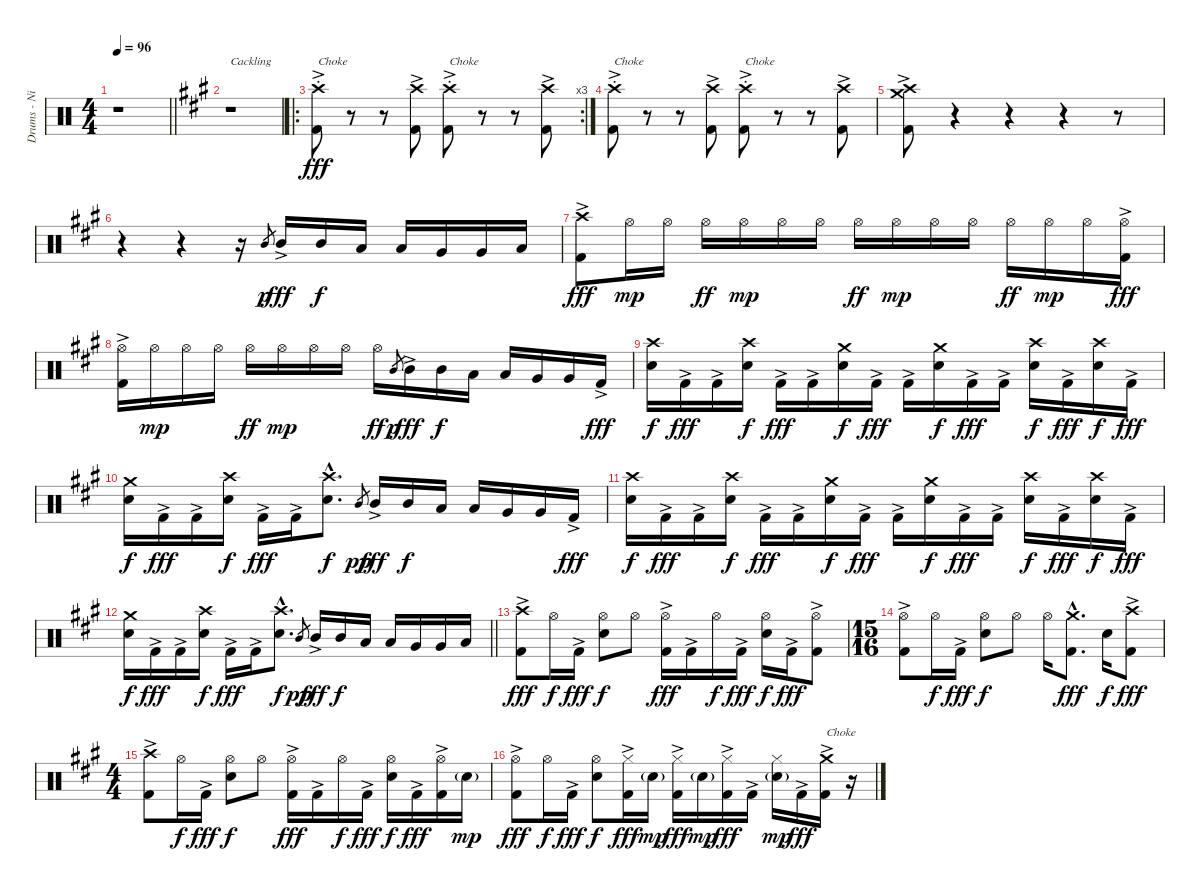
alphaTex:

\track ("Drums - Nick Menza" "Drums - Ni") {instrument percussion}
\staff {score}
\articulation defaults
\ts (4 4)
\tempo 96
\clef neutral
\barLineRight lightlight
\ks c
r.1{dy fff} |
\ks f#minor
r.1{txt "Cackling"} |
\ro
\rc 3
("Crash high (hit)"{st} "Kick (hit) 2"{ac}).8{txt "Choke "} r.8 r.8 ("Crash high (hit)" "Kick (hit) 2"{ac}).8 ("Crash high (hit)"{st} "Kick (hit) 2"{ac}).8{txt "Choke"} r.8 r.8 ("Crash high (hit)" "Kick (hit) 2"{ac}).8 |
("Crash high (hit)"{st} "Kick (hit) 2"{ac}).8{txt "Choke"} r.8 r.8 ("Crash high (hit)" "Kick (hit) 2"{ac}).8 ("Crash high (hit)"{st} "Kick (hit) 2"{ac}).8{txt "Choke"} r.8 r.8 ("Crash high (hit)" "Kick (hit) 2"{ac}).8 |
("Crash high (hit)" "Crash medium (hit)" "Kick (hit) 2"{ac}).8 r.4 r.4 r.4 r.8 |
r.4 r.4 r.16 "Mid Tom (hit)".8{gr dy p} "Mid Tom (hit)"{ac}.16{dy fff} "Mid Tom (hit)".16{dy f} "Low Tom (hit)".16 "Low Tom (hit)".16 "Very Low Tom (hit)".16 "Very Low Tom (hit)".16 "Low Floor Tom (hit)".16 |
("Crash high (hit)" "Kick (hit) 2"{ac}).8{dy fff} "Hi-Hat (open)".16{dy mp} "Hi-Hat (open)".16 "Hi-Hat (open)".16{dy ff} "Hi-Hat (open)".16{dy mp} "Hi-Hat (open)".16 "Hi-Hat (open)".16 "Hi-Hat (open)".16{dy ff} "Hi-Hat (open)".16{dy mp} "Hi-Hat (open)".16 "Hi-Hat (open)".16 "Hi-Hat (open)".16{dy ff} "Hi-Hat (open)".16{dy mp} "Hi-Hat (open)".16 ("Hi-Hat (open)" "Kick (hit) 2"{ac}).16{dy fff} |
("Hi-Hat (open)" "Kick (hit) 2"{ac}).16 "Hi-Hat (open)".16{dy mp} "Hi-Hat (open)".16 "Hi-Hat (open)".16 "Hi-Hat (open)".16{dy ff} "Hi-Hat (open)".16{dy mp} "Hi-Hat (open)".16 "Hi-Hat (open)".16 "Hi-Hat (open)".16{dy ff} "Mid Tom (hit)".8{gr dy p} "Mid Tom (hit)"{ac}.16{dy fff} "Mid Tom (hit)".16{dy f} "Low Tom (hit)".16 "Low Tom (hit)".16 "Very Low Tom (hit)".16 "Very Low Tom (hit)".16 "Kick (hit) 2"{ac}.16{dy fff} |
("Crash high (hit)" "Snare (hit) 2").16{dy f} "Kick (hit) 2"{ac}.16{dy fff} "Kick (hit) 2"{ac}.16 ("Crash high (hit)" "Snare (hit) 2").16{dy f} "Kick (hit) 2"{ac}.16{dy fff} "Kick (hit) 2"{ac}.16 ("Crash medium (hit)" "Snare (hit) 2").16{dy f} "Kick (hit) 2"{ac}.16{dy fff} "Kick (hit) 2"{ac}.16 ("Crash medium (hit)" "Snare (hit) 2").16{dy f} "Kick (hit) 2"{ac}.16{dy fff} "Kick (hit) 2"{ac}.16 ("Crash high (hit)" "Snare (hit) 2").16{dy f} "Kick (hit) 2"{ac}.16{dy fff} ("Crash high (hit)" "Snare (hit) 2").16{dy f} "Kick (hit) 2"{ac}.16{dy fff} |
("Crash medium (hit)" "Snare (hit) 2").16{dy f} "Kick (hit) 2"{ac}.16{dy fff} "Kick (hit) 2"{ac}.16 ("Crash high (hit)" "Snare (hit) 2").16{dy f} "Kick (hit) 2"{ac}.16{dy fff} "Kick (hit) 2"{ac}.16 ("Crash high (hit)"{hac} "Snare (hit) 2"{hac}).8{d dy f} "Mid Tom (hit)".8{gr dy pp} "Mid Tom (hit)"{ac}.16{dy fff} "Mid Tom (hit)".16{dy f} "Low Tom (hit)".16 "Low Tom (hit)".16 "Very Low Tom (hit)".16 "Very Low Tom (hit)".16 "Kick (hit) 2"{ac}.16{dy fff} |
("Crash high (hit)" "Snare (hit) 2").16{dy f} "Kick (hit) 2"{ac}.16{dy fff} "Kick (hit) 2"{ac}.16 ("Crash high (hit)" "Snare (hit) 2").16{dy f} "Kick (hit) 2"{ac}.16{dy fff} "Kick (hit) 2"{ac}.16 ("Crash medium (hit)" "Snare (hit) 2").16{dy f} "Kick (hit) 2"{ac}.16{dy fff} "Kick (hit) 2"{ac}.16 ("Crash medium (hit)" "Snare (hit) 2").16{dy f} "Kick (hit) 2"{ac}.16{dy fff} "Kick (hit) 2"{ac}.16 ("Crash high (hit)" "Snare (hit) 2").16{dy f} "Kick (hit) 2"{ac}.16{dy fff} ("Crash high (hit)" "Snare (hit) 2").16{dy f} "Kick (hit) 2"{ac}.16{dy fff} |
\barLineRight lightlight
("Crash medium (hit)" "Snare (hit) 2").16{dy f} "Kick (hit) 2"{ac}.16{dy fff} "Kick (hit) 2"{ac}.16 ("Crash high (hit)" "Snare (hit) 2").16{dy f} "Kick (hit) 2"{ac}.16{dy fff} "Kick (hit) 2"{ac}.16 ("Crash high (hit)"{hac} "Snare (hit) 2"{hac}).8{d dy f} "Mid Tom (hit)".8{gr dy pp} "Mid Tom (hit)"{ac}.16{dy fff} "Mid Tom (hit)".16{dy f} "Low Tom (hit)".16 "Low Tom (hit)".16 "Very Low Tom (hit)".16 "Very Low Tom (hit)".16 "Low Floor Tom (hit)".16 |
("Crash high (hit)" "Kick (hit) 2"{ac}).8{dy fff} "Hi-Hat (open)".16{dy f} "Kick (hit) 2"{ac}.16{dy fff} ("Hi-Hat (open)" "Snare (hit) 2").8{dy f} "Hi-Hat (open)".8 ("Hi-Hat (open)" "Kick (hit) 2"{ac}).16{dy fff} "Kick (hit) 2"{ac}.16 "Hi-Hat (open)".16{dy f} "Kick (hit) 2"{ac}.16{dy fff} ("Hi-Hat (open)" "Snare (hit) 2").16{dy f} "Kick (hit) 2"{ac}.16{dy fff} ("Hi-Hat (open)" "Kick (hit) 2"{ac}).8 |
\ts (15 16)
("Hi-Hat (open)" "Kick (hit) 2"{ac}).8 "Hi-Hat (open)".16{dy f} "Kick (hit) 2"{ac}.16{dy fff} ("Hi-Hat (open)" "Snare (hit) 2").8{dy f} "Hi-Hat (open)".8 "Hi-Hat (open)".16 ("Crash medium (hit)"{hac} "Kick (hit) 2"{hac}).8{d dy fff} "Snare (hit) 2".16{dy f} ("Crash high (hit)" "Kick (hit) 2"{ac}).8{dy fff} |
\ts (4 4)
("Crash high (hit)" "Kick (hit) 2"{ac}).8 "Hi-Hat (open)".16{dy f} "Kick (hit) 2"{ac}.16{dy fff} ("Hi-Hat (open)" "Snare (hit) 2").8{dy f} "Hi-Hat (open)".8 ("Hi-Hat (open)" "Kick (hit) 2"{ac}).16{dy fff} "Kick (hit) 2"{ac}.16 "Hi-Hat (open)".16{dy f} "Kick (hit) 2"{ac}.16{dy fff} ("Hi-Hat (open)" "Snare (hit) 2").16{dy f} "Kick (hit) 2"{ac}.16{dy fff} ("Hi-Hat (open)" "Kick (hit) 2"{ac}).16 "Snare (hit) 2"{g}.16{dy mp} |
("Hi-Hat (open)" "Kick (hit) 2"{ac}).8{dy fff} "Hi-Hat (open)".16{dy f} "Kick (hit) 2"{ac}.16{dy fff} ("Hi-Hat (open)" "Snare (hit) 2").8{dy f} ("Hi-Hat (closed)" "Kick (hit) 2"{ac}).16{dy fff} "Snare (hit) 2"{g}.16{dy mp} ("Hi-Hat (closed)" "Kick (hit) 2"{ac}).16{dy fff} "Snare (hit) 2"{g}.16{dy mp} ("Hi-Hat (closed)" "Kick (hit) 2"{ac}).16{dy fff} "Kick (hit) 2"{ac}.16 ("Hi-Hat (closed)" "Snare (hit) 2"{g}).16{dy mp} "Kick (hit) 2"{ac}.16{dy fff} ("Crash medium (hit)" "Kick (hit) 2"{ac}).16{txt "Choke"} r.16
